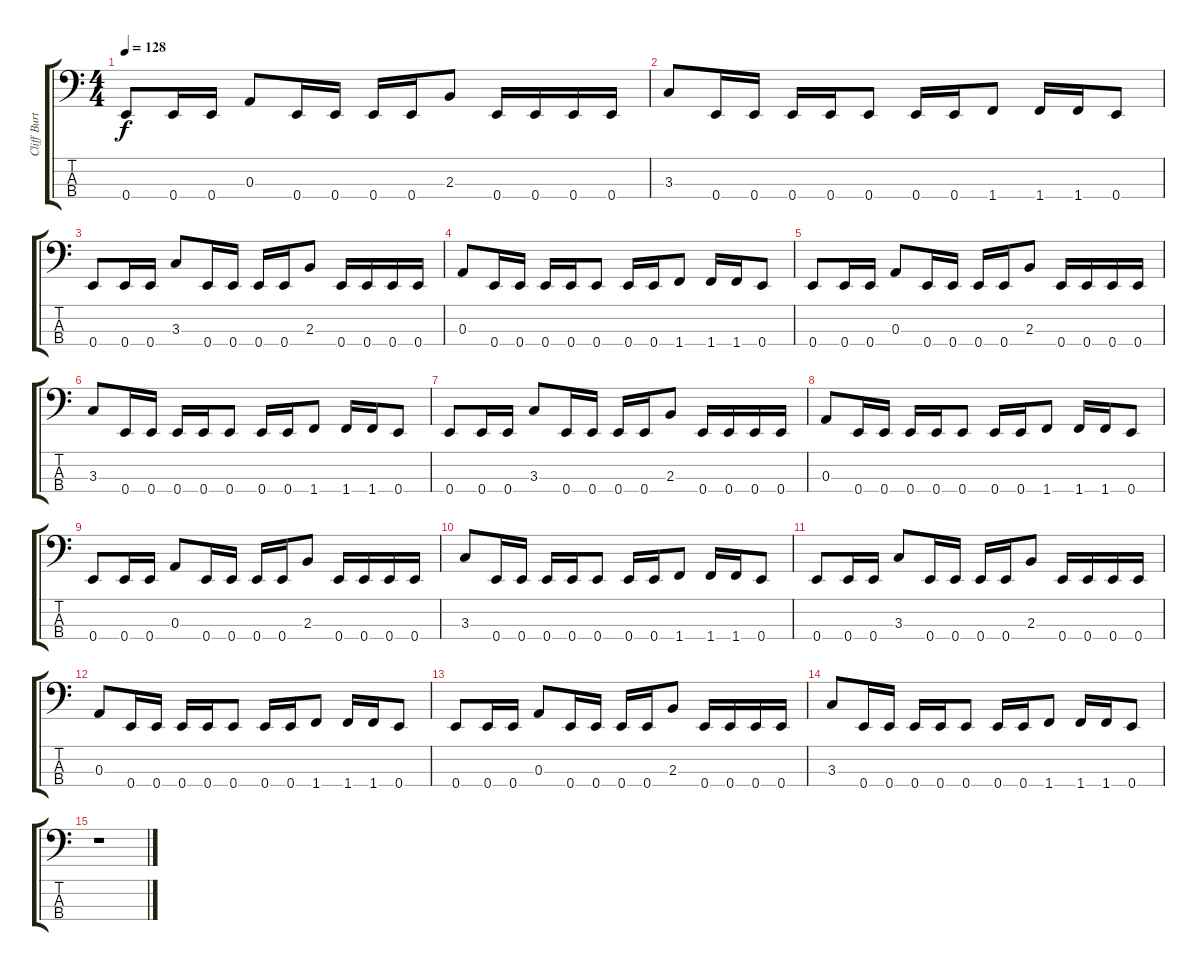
\track ("Cliff Burton" "Cliff Burt") {instrument electricbassfinger}
\staff {score tabs}
\tuning (G2 D2 A1 E1) {hide}
\ts (4 4)
\tempo 128
\clef f4
\ks c
0.4.8{dy f} 0.4.16 0.4.16 0.3.8 0.4.16 0.4.16 0.4.16 0.4.16 2.3.8 0.4.16 0.4.16 0.4.16 0.4.16 |
3.3.8 0.4.16 0.4.16 0.4.16 0.4.16 0.4.8 0.4.16 0.4.16 1.4.8 1.4.16 1.4.16 0.4.8 |
0.4.8 0.4.16 0.4.16 3.3.8 0.4.16 0.4.16 0.4.16 0.4.16 2.3.8 0.4.16 0.4.16 0.4.16 0.4.16 |
0.3.8 0.4.16 0.4.16 0.4.16 0.4.16 0.4.8 0.4.16 0.4.16 1.4.8 1.4.16 1.4.16 0.4.8 |
0.4.8 0.4.16 0.4.16 0.3.8 0.4.16 0.4.16 0.4.16 0.4.16 2.3.8 0.4.16 0.4.16 0.4.16 0.4.16 |
3.3.8 0.4.16 0.4.16 0.4.16 0.4.16 0.4.8 0.4.16 0.4.16 1.4.8 1.4.16 1.4.16 0.4.8 |
0.4.8 0.4.16 0.4.16 3.3.8 0.4.16 0.4.16 0.4.16 0.4.16 2.3.8 0.4.16 0.4.16 0.4.16 0.4.16 |
0.3.8 0.4.16 0.4.16 0.4.16 0.4.16 0.4.8 0.4.16 0.4.16 1.4.8 1.4.16 1.4.16 0.4.8 |
0.4.8 0.4.16 0.4.16 0.3.8 0.4.16 0.4.16 0.4.16 0.4.16 2.3.8 0.4.16 0.4.16 0.4.16 0.4.16 |
3.3.8 0.4.16 0.4.16 0.4.16 0.4.16 0.4.8 0.4.16 0.4.16 1.4.8 1.4.16 1.4.16 0.4.8 |
0.4.8 0.4.16 0.4.16 3.3.8 0.4.16 0.4.16 0.4.16 0.4.16 2.3.8 0.4.16 0.4.16 0.4.16 0.4.16 |
0.3.8 0.4.16 0.4.16 0.4.16 0.4.16 0.4.8 0.4.16 0.4.16 1.4.8 1.4.16 1.4.16 0.4.8 |
0.4.8 0.4.16 0.4.16 0.3.8 0.4.16 0.4.16 0.4.16 0.4.16 2.3.8 0.4.16 0.4.16 0.4.16 0.4.16 |
3.3.8 0.4.16 0.4.16 0.4.16 0.4.16 0.4.8 0.4.16 0.4.16 1.4.8 1.4.16 1.4.16 0.4.8 |
r.1
